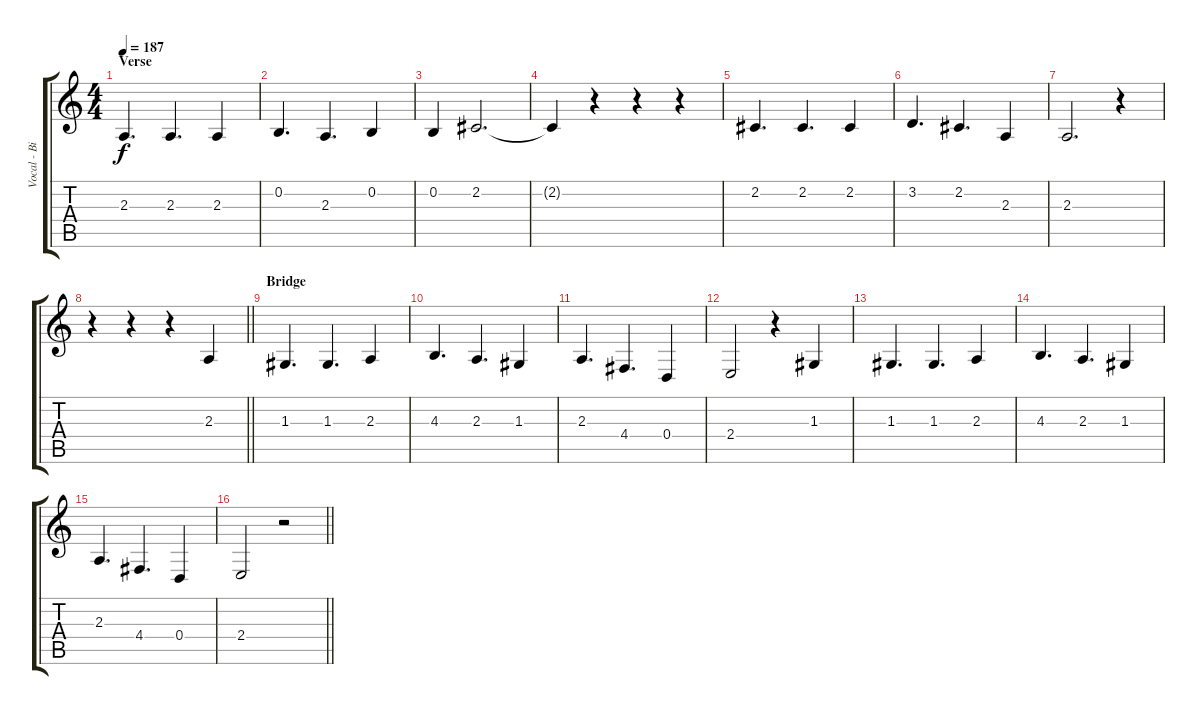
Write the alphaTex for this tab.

\track ("Vocal - Billie Joe" "Vocal - Bi") {instrument altosax}
\staff {score tabs}
\tuning (E4 B3 G3 D3 A2 E2) {hide}
\ts (4 4)
\section ("" "Verse")
\tempo 187
\clef g2
\ks c
2.3.4{d dy f} 2.3.4{d} 2.3.4 |
0.2.4{d} 2.3.4{d} 0.2.4 |
0.2.4 2.2.2{d} |
2.2{t}.4 r.4 r.4 r.4 |
2.2.4{d} 2.2.4{d} 2.2.4 |
3.2.4{d} 2.2.4{d} 2.3.4 |
2.3.2{d} r.4 |
\barLineRight lightlight
r.4 r.4 r.4 2.3.4 |
\section ("" "Bridge")
1.3.4{d} 1.3.4{d} 2.3.4 |
4.3.4{d} 2.3.4{d} 1.3.4 |
2.3.4{d} 4.4.4{d} 0.4.4 |
2.4.2 r.4 1.3.4 |
1.3.4{d} 1.3.4{d} 2.3.4 |
4.3.4{d} 2.3.4{d} 1.3.4 |
2.3.4{d} 4.4.4{d} 0.4.4 |
\barLineRight lightlight
2.4.2 r.2
